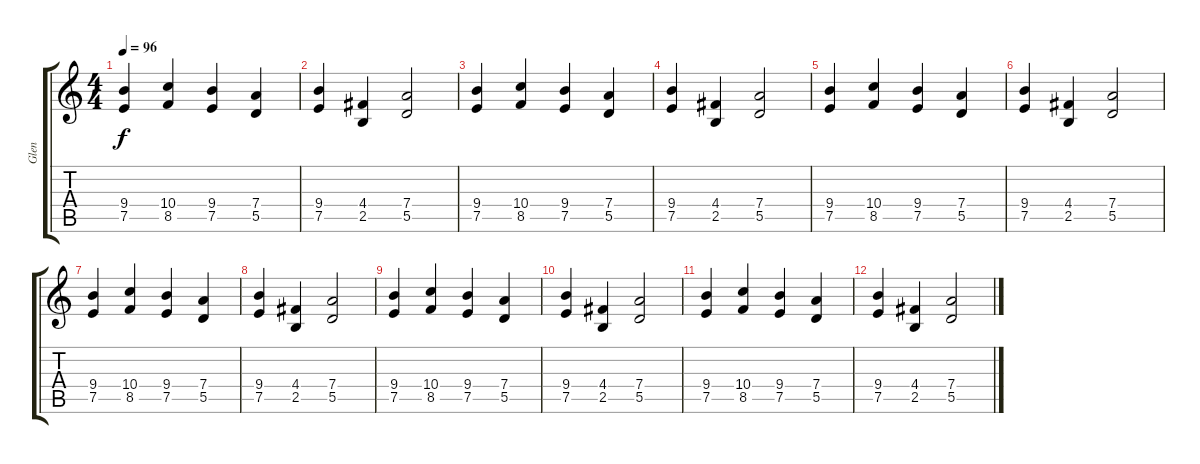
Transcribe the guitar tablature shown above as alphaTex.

\track ("Glen" "Glen") {instrument distortionguitar}
\staff {score tabs}
\tuning (E4 B3 G3 D3 A2 E2) {hide}
\ts (4 4)
\tempo 96
\clef g2
\ks c
(9.4 7.5).4{dy f} (10.4 8.5).4 (9.4 7.5).4 (7.4 5.5).4 |
(9.4 7.5).4 (4.4 2.5).4 (7.4 5.5).2 |
(9.4 7.5).4 (10.4 8.5).4 (9.4 7.5).4 (7.4 5.5).4 |
(9.4 7.5).4 (4.4 2.5).4 (7.4 5.5).2 |
(9.4 7.5).4 (10.4 8.5).4 (9.4 7.5).4 (7.4 5.5).4 |
(9.4 7.5).4 (4.4 2.5).4 (7.4 5.5).2 |
(9.4 7.5).4 (10.4 8.5).4 (9.4 7.5).4 (7.4 5.5).4 |
(9.4 7.5).4 (4.4 2.5).4 (7.4 5.5).2 |
(9.4 7.5).4 (10.4 8.5).4 (9.4 7.5).4 (7.4 5.5).4 |
(9.4 7.5).4 (4.4 2.5).4 (7.4 5.5).2 |
(9.4 7.5).4 (10.4 8.5).4 (9.4 7.5).4 (7.4 5.5).4 |
(9.4 7.5).4 (4.4 2.5).4 (7.4 5.5).2
